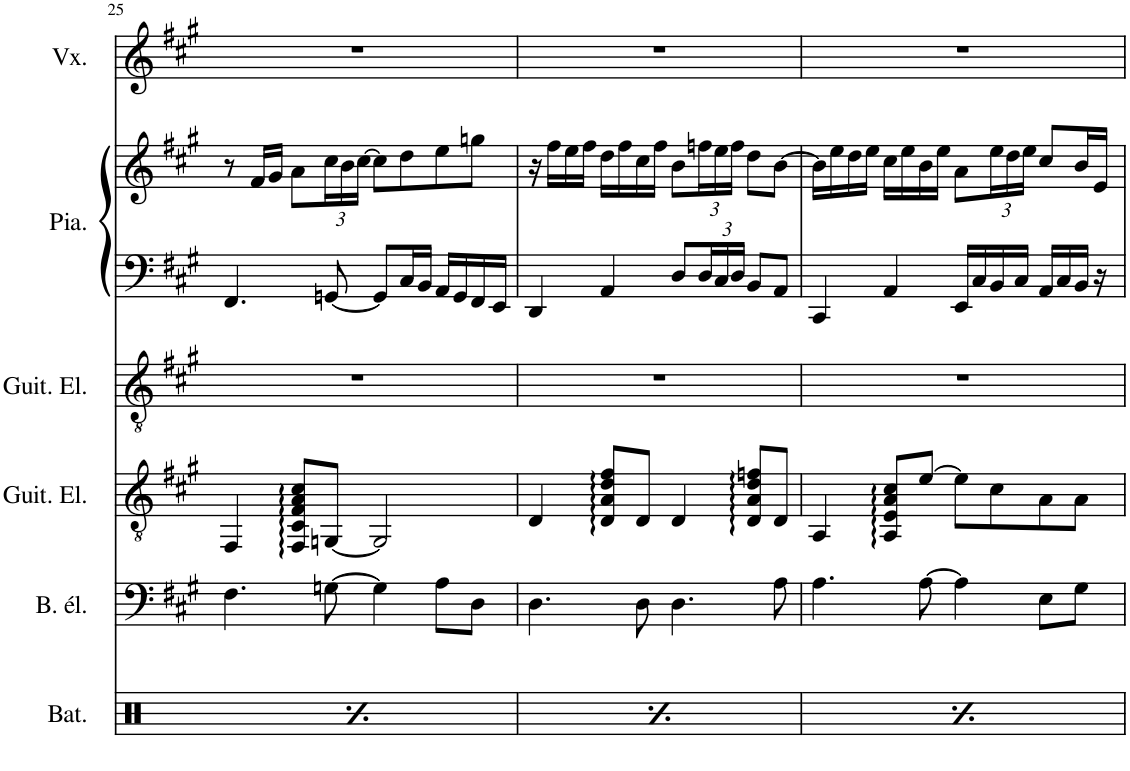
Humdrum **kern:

**kern	**kern	**kern	**kern	**kern	**kern	**kern
*part6	*part5	*part4	*part3	*part2	*part2	*part1
*staff7	*staff6	*staff5	*staff4	*staff3	*staff2	*staff1
*I"Batterie	*I"Basse électrique	*I"Guitare électrique	*I"Guitare électrique	*I"Piano	*	*I"Voix
*I'Bat.	*I'B. él.	*I'Guit. El.	*I'Guit. El.	*I'Pia.	*	*I'Vx.
!!LO:PB:g=z
*clefX	*clefF4	*clefGv2	*clefGv2	*clefF4	*clefG2	*clefG2
*	*Trd7c12	*	*	*	*	*
*k[]	*k[f#c#g#]	*k[f#c#g#]	*k[f#c#g#]	*k[f#c#g#]	*k[f#c#g#]	*k[f#c#g#]
*M4/4	*M4/4	*M4/4	*M4/4	*M4/4	*M4/4	*M4/4
*met(c)	*met(c)	*met(c)	*met(c)	*met(c)	*met(c)	*met(c)
=25	=25	=25	=25	=25	=25	=25
*^	*	*	*	*	*	*
4r	4Rf\	4.F#\	4FF#/	1r	4.FF#/	8r	1r
.	.	.	.	.	.	16f#/LL	.
.	.	.	.	.	.	16g#/JJ	.
8Rcc/	8r	.	8FF#/ 8C#/ 8F#/ 8A/ 8c#/L	.	.	8a\L	.
*	*	*	*	*	*	*Xbrackettup	*
8r	8Rf\	[8Gn\	[8GGn/J	.	[8GGn/	24cc#\L	.
.	.	.	.	.	.	24b\	.
.	.	.	.	.	.	[24cc#\JJ	.
8r	4r	4G\]	2GG/]	.	8GG/L]	8cc#\L]	.
8Rgg/L	.	.	.	.	16C#/L	8dd\	.
.	.	.	.	.	16BB/JJ	.	.
8Rcc/J	8r	8A\L	.	.	16AA/LL	8ee\	.
.	.	.	.	.	16GG/	.	.
8r	8Rf\	8D\J	.	.	16FF#/	8ggn\J	.
.	.	.	.	.	16EE/JJ	.	.
=26	=26	=26	=26	=26	=26	=26	=26
4r	4Rf\	4.D\	4D/	1r	4DD/	16r	1r
.	.	.	.	.	.	16ff#\LL	.
.	.	.	.	.	.	16ee\	.
.	.	.	.	.	.	16ff#\JJ	.
8Rcc/	8r	.	8D/ 8A/ 8d/ 8f#/L	.	4AA/	16dd\LL	.
.	.	.	.	.	.	16ff#\	.
8r	8Rf\	8D\	8D/J	.	.	16cc#\	.
.	.	.	.	.	.	16ff#\JJ	.
8r	4r	4.D\	4D/	.	8D/L	8b\L	.
*	*	*	*	*	*Xbrackettup	*	*
8Rgg/L	.	.	.	.	24D/L	24ffn\L	.
.	.	.	.	.	24C#/	24ee\	.
.	.	.	.	.	24D/JJ	24ff\JJ	.
8Rcc/J	8r	.	8D/ 8A/ 8d/ 8fn/L	.	8BB/L	8dd\L	.
8r	8Rf\	8A\	8D/J	.	8AA/J	[8b\J	.
=27	=27	=27	=27	=27	=27	=27	=27
4r	4Rf\	4.A\	4AA/	1r	4CC#/	16b\LL]	1r
.	.	.	.	.	.	16ee\	.
.	.	.	.	.	.	16dd\	.
.	.	.	.	.	.	16ee\JJ	.
8Rcc/	8r	.	8AA/ 8E/ 8A/ 8c#/L	.	4AA/	16cc#\LL	.
.	.	.	.	.	.	16ee\	.
8r	8Rf\	[8A\	[8e/J	.	.	16b\	.
.	.	.	.	.	.	16ee\JJ	.
8r	4r	4A\]	8e\L]	.	16EE/LL	8a\L	.
.	.	.	.	.	16C#/	.	.
8Rgg/L	.	.	8c#\	.	16BB/	24ee\L	.
.	.	.	.	.	.	24dd\	.
.	.	.	.	.	16C#/JJ	.	.
.	.	.	.	.	.	24ee\JJ	.
8Rcc/J	8r	8E\L	8A\	.	16AA/LL	8cc#/L	.
.	.	.	.	.	16C#/	.	.
8r	8Rf\	8G#\J	8A\J	.	16BB/JJ	16b/L	.
.	.	.	.	.	16r	16e/JJ	.
*v	*v	*	*	*	*	*	*
=	=	=	=	=	=	=
*-	*-	*-	*-	*-	*-	*-
